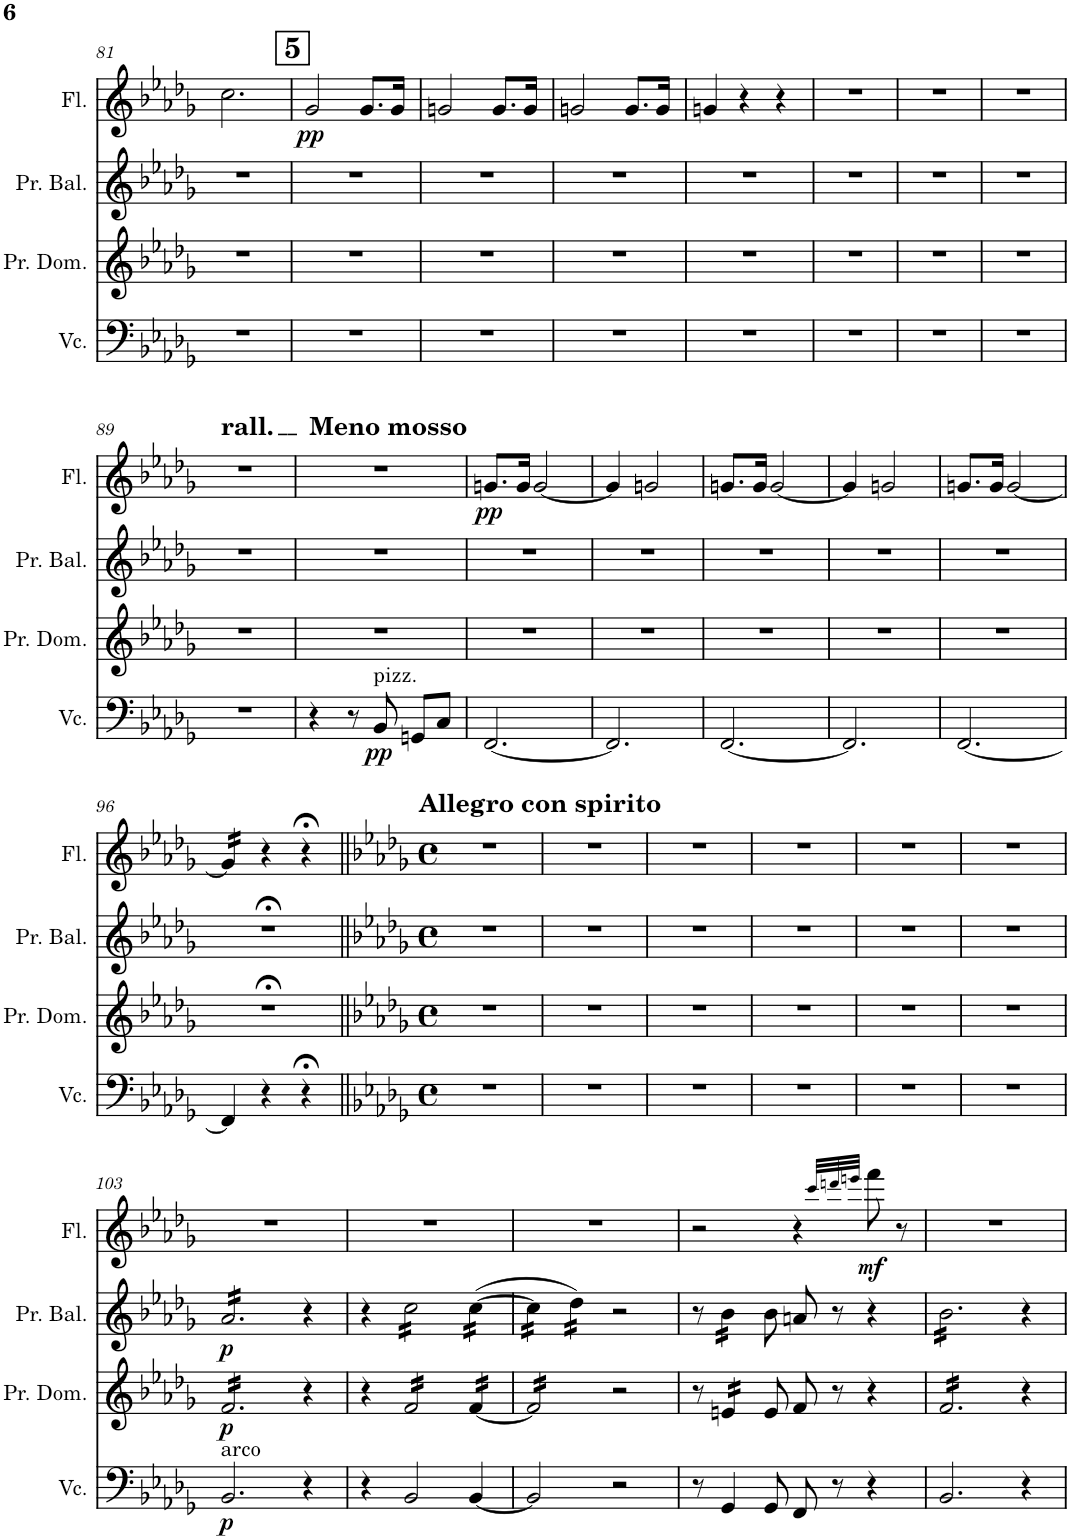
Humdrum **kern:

**kern	**dynam	**kern	**dynam	**kern	**dynam	**kern	**dynam
*part4	*part4	*part3	*part3	*part2	*part2	*part1	*part1
*staff4	*staff4	*staff3	*staff3	*staff2	*staff2	*staff1	*staff1
*I"Violoncello	*	*I"Prima Domra	*	*I"Prima Balalaika	*	*I"Flute	*
*I'Vc.	*	*I'Pr. Dom.	*	*I'Pr. Bal.	*	*I'Fl.	*
!!LO:PB:g=z
*clefF4	*	*clefG2	*	*clefG2	*	*clefG2	*
*k[b-e-a-d-g-]	*	*k[b-e-a-d-g-]	*	*k[b-e-a-d-g-]	*	*k[b-e-a-d-g-]	*
*M3/4	*	*M3/4	*	*M3/4	*	*M3/4	*
=81	=81	=81	=81	=81	=81	=81	=81
2.r	.	2.r	.	2.r	.	2.cc\	.
!!LO:REH:place=s1:a:B:cj:fs=14:t=5
=82	=82	=82	=82	=82	=82	=82	=82
!	!	!	!	!	!	!	!LO:DY:b
2.r	.	2.r	.	2.r	.	2g-/	pp
.	.	.	.	.	.	8.g-/L	.
.	.	.	.	.	.	16g-/Jk	.
=83	=83	=83	=83	=83	=83	=83	=83
2.r	.	2.r	.	2.r	.	2gn/	.
.	.	.	.	.	.	8.g/L	.
.	.	.	.	.	.	16g/Jk	.
=84	=84	=84	=84	=84	=84	=84	=84
2.r	.	2.r	.	2.r	.	2gn/	.
.	.	.	.	.	.	8.g/L	.
.	.	.	.	.	.	16g/Jk	.
=85	=85	=85	=85	=85	=85	=85	=85
2.r	.	2.r	.	2.r	.	4gn/	.
.	.	.	.	.	.	4r	.
.	.	.	.	.	.	4r	.
=86	=86	=86	=86	=86	=86	=86	=86
2.r	.	2.r	.	2.r	.	2.r	.
=87	=87	=87	=87	=87	=87	=87	=87
2.r	.	2.r	.	2.r	.	2.r	.
=88	=88	=88	=88	=88	=88	=88	=88
2.r	.	2.r	.	2.r	.	2.r	.
!!LO:LB:g=z
=89	=89	=89	=89	=89	=89	=89	=89
!	!	!	!	!	!	!LO:TX:a:t=rall.	!
2.r	.	2.r	.	2.r	.	2.r	.
=90	=90	=90	=90	=90	=90	=90	=90
!	!	!	!	!	!	!LO:TX:a:B:t=Meno mosso	!
4r	.	2.r	.	2.r	.	2.r	.
8r	.	.	.	.	.	.	.
!LO:TX:a:t=pizz.	!	!	!	!	!	!	!
!	!LO:DY:b	!	!	!	!	!	!
8BB-/	pp	.	.	.	.	.	.
8GGn/L	.	.	.	.	.	.	.
8C/J	.	.	.	.	.	.	.
=91	=91	=91	=91	=91	=91	=91	=91
!	!	!	!	!	!	!	!LO:DY:b
[2.FF/	.	2.r	.	2.r	.	8.gn/L	pp
.	.	.	.	.	.	16g/Jk	.
.	.	.	.	.	.	[2g/	.
=92	=92	=92	=92	=92	=92	=92	=92
2.FF/]	.	2.r	.	2.r	.	4g/]	.
.	.	.	.	.	.	2gn/	.
=93	=93	=93	=93	=93	=93	=93	=93
[2.FF/	.	2.r	.	2.r	.	8.gn/L	.
.	.	.	.	.	.	16g/Jk	.
.	.	.	.	.	.	[2g/	.
=94	=94	=94	=94	=94	=94	=94	=94
2.FF/]	.	2.r	.	2.r	.	4g/]	.
.	.	.	.	.	.	2gn/	.
=95	=95	=95	=95	=95	=95	=95	=95
[2.FF/	.	2.r	.	2.r	.	8.gn/L	.
.	.	.	.	.	.	16g/Jk	.
.	.	.	.	.	.	[2g/	.
!!LO:LB:g=z
=96	=96	=96	=96	=96	=96	=96	=96
*	*	*	*	*	*	*tremolo	*
4FF/]	.	2.r;<	.	2.r;<	.	16g/]LL	.
.	.	.	.	.	.	16g/	.
.	.	.	.	.	.	16g/	.
.	.	.	.	.	.	16g/JJ	.
*	*	*	*	*	*	*Xtremolo	*
4r	.	.	.	.	.	4r	.
4r;<	.	.	.	.	.	4r;<	.
=97||	=97||	=97||	=97||	=97||	=97||	=97||	=97||
*k[b-e-a-d-g-]	*	*k[b-e-a-d-g-]	*	*k[b-e-a-d-g-]	*	*k[b-e-a-d-g-]	*
*M4/4	*	*M4/4	*	*M4/4	*	*M4/4	*
*met(c)	*	*met(c)	*	*met(c)	*	*met(c)	*
!	!	!	!	!	!	!LO:TX:a:B:t=Allegro con spirito	!
1r	.	1r	.	1r	.	1r	.
=98	=98	=98	=98	=98	=98	=98	=98
1r	.	1r	.	1r	.	1r	.
=99	=99	=99	=99	=99	=99	=99	=99
1r	.	1r	.	1r	.	1r	.
=100	=100	=100	=100	=100	=100	=100	=100
1r	.	1r	.	1r	.	1r	.
=101	=101	=101	=101	=101	=101	=101	=101
1r	.	1r	.	1r	.	1r	.
=102	=102	=102	=102	=102	=102	=102	=102
1r	.	1r	.	1r	.	1r	.
!!LO:LB:g=z
=103	=103	=103	=103	=103	=103	=103	=103
!LO:TX:a:t=arco	!	!	!	!	!	!	!
!	!LO:DY:b	!	!LO:DY:b	!	!LO:DY:b	!	!
*	*	*tremolo	*	*	*	*	*
*	*	*	*	*tremolo	*	*	*
2.BB-/	p	16f/LL	p	16a-/LL	p	1r	.
.	.	16f/	.	16a-/	.	.	.
.	.	16f/	.	16a-/	.	.	.
.	.	16f/	.	16a-/	.	.	.
.	.	16f/	.	16a-/	.	.	.
.	.	16f/	.	16a-/	.	.	.
.	.	16f/	.	16a-/	.	.	.
.	.	16f/	.	16a-/	.	.	.
.	.	16f/	.	16a-/	.	.	.
.	.	16f/	.	16a-/	.	.	.
.	.	16f/	.	16a-/	.	.	.
.	.	16f/JJ	.	16a-/JJ	.	.	.
4r	.	4r	.	4r	.	.	.
=104	=104	=104	=104	=104	=104	=104	=104
4r	.	4r	.	4r	.	1r	.
2BB-/	.	16f/LL	.	16cc\LL	.	.	.
.	.	16f/	.	16cc\	.	.	.
.	.	16f/	.	16cc\	.	.	.
.	.	16f/	.	16cc\	.	.	.
.	.	16f/	.	16cc\	.	.	.
.	.	16f/	.	16cc\	.	.	.
.	.	16f/	.	16cc\	.	.	.
.	.	16f/JJ	.	16cc\JJ	.	.	.
[4BB-/	.	[16f/LL	.	([16cc\LL	.	.	.
.	.	16f/	.	(16cc\	.	.	.
.	.	16f/	.	(16cc\	.	.	.
.	.	16f/JJ	.	(16cc\JJ	.	.	.
=105	=105	=105	=105	=105	=105	=105	=105
2BB-/]	.	16f/]LL	.	16cc\]LL	.	1r	.
.	.	16f/	.	16cc\	.	.	.
.	.	16f/	.	16cc\	.	.	.
.	.	16f/	.	16cc\JJ	.	.	.
.	.	16f/	.	16dd-\)LL	.	.	.
.	.	16f/	.	16dd-\)	.	.	.
.	.	16f/	.	16dd-\)	.	.	.
.	.	16f/JJ	.	16dd-\)JJ	.	.	.
2r	.	2r	.	2r	.	.	.
=106	=106	=106	=106	=106	=106	=106	=106
8r	.	8r	.	8r	.	2r	.
4GG-/	.	16en/LL	.	16b-\LL	.	.	.
.	.	16en/	.	16b-\	.	.	.
.	.	16en/	.	16b-\	.	.	.
.	.	16en/JJ	.	16b-\JJ	.	.	.
*	*	*	*	*Xtremolo	*	*	*
*	*	*Xtremolo	*	*	*	*	*
8GG-/	.	8e/	.	8b-\	.	.	.
8FF/	.	8f/	.	8an/	.	4r	.
8r	.	8r	.	8r	.	.	.
.	.	.	.	.	.	32qccc/LLL	.
.	.	.	.	.	.	32qdddn/	.
.	.	.	.	.	.	32qeeen/JJJ	.
!	!	!	!	!	!	!	!LO:DY:b
4r	.	4r	.	4r	.	8fff\	mf
.	.	.	.	.	.	8r	.
=107	=107	=107	=107	=107	=107	=107	=107
*	*	*tremolo	*	*	*	*	*
*	*	*	*	*tremolo	*	*	*
2.BB-/	.	16f/LL	.	16b-\LL	.	1r	.
.	.	16f/	.	16b-\	.	.	.
.	.	16f/	.	16b-\	.	.	.
.	.	16f/	.	16b-\	.	.	.
.	.	16f/	.	16b-\	.	.	.
.	.	16f/	.	16b-\	.	.	.
.	.	16f/	.	16b-\	.	.	.
.	.	16f/	.	16b-\	.	.	.
.	.	16f/	.	16b-\	.	.	.
.	.	16f/	.	16b-\	.	.	.
.	.	16f/	.	16b-\	.	.	.
.	.	16f/JJ	.	16b-\JJ	.	.	.
*	*	*	*	*Xtremolo	*	*	*
*	*	*Xtremolo	*	*	*	*	*
4r	.	4r	.	4r	.	.	.
=	=	=	=	=	=	=	=
*-	*-	*-	*-	*-	*-	*-	*-
